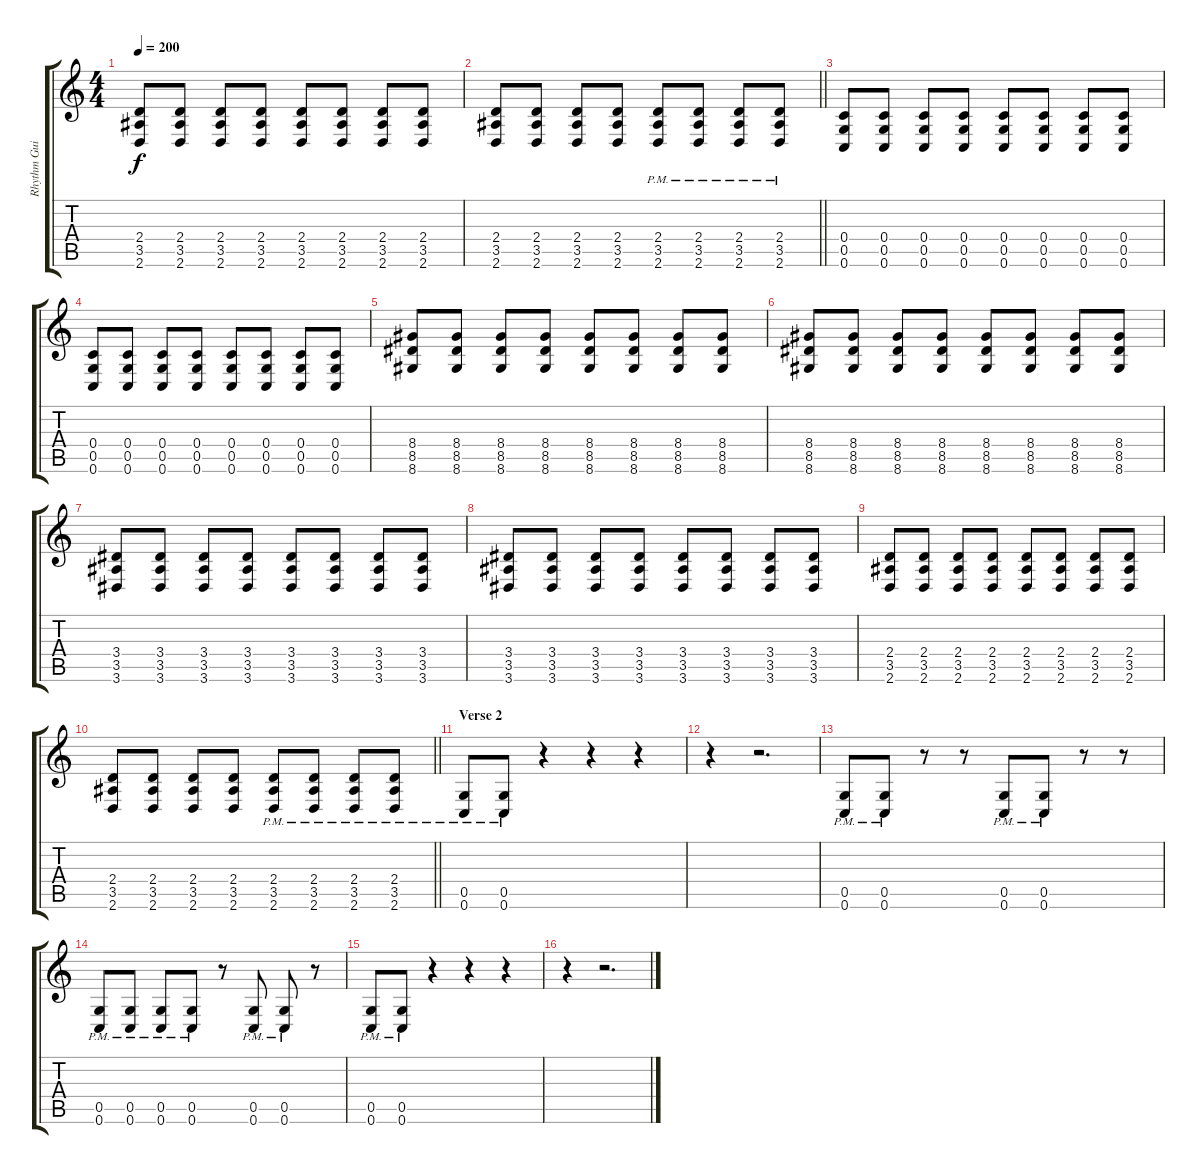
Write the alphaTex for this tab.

\track ("Rhythm Guitar" "Rhythm Gui") {instrument distortionguitar}
\staff {score tabs}
\tuning (D4 A3 F3 C3 G2 C2) {hide}
\ts (4 4)
\tempo 200
\clef g2
\ks c
(2.4 3.5 2.6).8{dy f} (2.4 3.5 2.6).8 (2.4 3.5 2.6).8 (2.4 3.5 2.6).8 (2.4 3.5 2.6).8 (2.4 3.5 2.6).8 (2.4 3.5 2.6).8 (2.4 3.5 2.6).8 |
\barLineRight lightlight
(2.4 3.5 2.6).8 (2.4 3.5 2.6).8 (2.4 3.5 2.6).8 (2.4 3.5 2.6).8 (2.4{pm} 3.5{pm} 2.6{pm}).8 (2.4{pm} 3.5{pm} 2.6{pm}).8 (2.4{pm} 3.5{pm} 2.6{pm}).8 (2.4{pm} 3.5{pm} 2.6{pm}).8 |
(0.4 0.5 0.6).8 (0.4 0.5 0.6).8 (0.4 0.5 0.6).8 (0.4 0.5 0.6).8 (0.4 0.5 0.6).8 (0.4 0.5 0.6).8 (0.4 0.5 0.6).8 (0.4 0.5 0.6).8 |
(0.4 0.5 0.6).8 (0.4 0.5 0.6).8 (0.4 0.5 0.6).8 (0.4 0.5 0.6).8 (0.4 0.5 0.6).8 (0.4 0.5 0.6).8 (0.4 0.5 0.6).8 (0.4 0.5 0.6).8 |
(8.4 8.5 8.6).8 (8.4 8.5 8.6).8 (8.4 8.5 8.6).8 (8.4 8.5 8.6).8 (8.4 8.5 8.6).8 (8.4 8.5 8.6).8 (8.4 8.5 8.6).8 (8.4 8.5 8.6).8 |
(8.4 8.5 8.6).8 (8.4 8.5 8.6).8 (8.4 8.5 8.6).8 (8.4 8.5 8.6).8 (8.4 8.5 8.6).8 (8.4 8.5 8.6).8 (8.4 8.5 8.6).8 (8.4 8.5 8.6).8 |
(3.4 3.5 3.6).8 (3.4 3.5 3.6).8 (3.4 3.5 3.6).8 (3.4 3.5 3.6).8 (3.4 3.5 3.6).8 (3.4 3.5 3.6).8 (3.4 3.5 3.6).8 (3.4 3.5 3.6).8 |
(3.4 3.5 3.6).8 (3.4 3.5 3.6).8 (3.4 3.5 3.6).8 (3.4 3.5 3.6).8 (3.4 3.5 3.6).8 (3.4 3.5 3.6).8 (3.4 3.5 3.6).8 (3.4 3.5 3.6).8 |
(2.4 3.5 2.6).8 (2.4 3.5 2.6).8 (2.4 3.5 2.6).8 (2.4 3.5 2.6).8 (2.4 3.5 2.6).8 (2.4 3.5 2.6).8 (2.4 3.5 2.6).8 (2.4 3.5 2.6).8 |
\barLineRight lightlight
(2.4 3.5 2.6).8 (2.4 3.5 2.6).8 (2.4 3.5 2.6).8 (2.4 3.5 2.6).8 (2.4{pm} 3.5{pm} 2.6{pm}).8 (2.4{pm} 3.5{pm} 2.6{pm}).8 (2.4{pm} 3.5{pm} 2.6{pm}).8 (2.4{pm} 3.5{pm} 2.6{pm}).8 |
\section ("" "Verse 2")
(0.5{pm} 0.6{pm}).8 (0.5{pm} 0.6{pm}).8 r.4 r.4 r.4 |
r.4 r.2{d} |
(0.5{pm} 0.6{pm}).8 (0.5{pm} 0.6{pm}).8 r.8 r.8 (0.5{pm} 0.6{pm}).8 (0.5{pm} 0.6{pm}).8 r.8 r.8 |
(0.5{pm} 0.6{pm}).8 (0.5{pm} 0.6{pm}).8 (0.5{pm} 0.6{pm}).8 (0.5{pm} 0.6{pm}).8 r.8 (0.5{pm} 0.6{pm}).8 (0.5{pm} 0.6{pm}).8 r.8 |
(0.5{pm} 0.6{pm}).8 (0.5{pm} 0.6{pm}).8 r.4 r.4 r.4 |
r.4 r.2{d}
